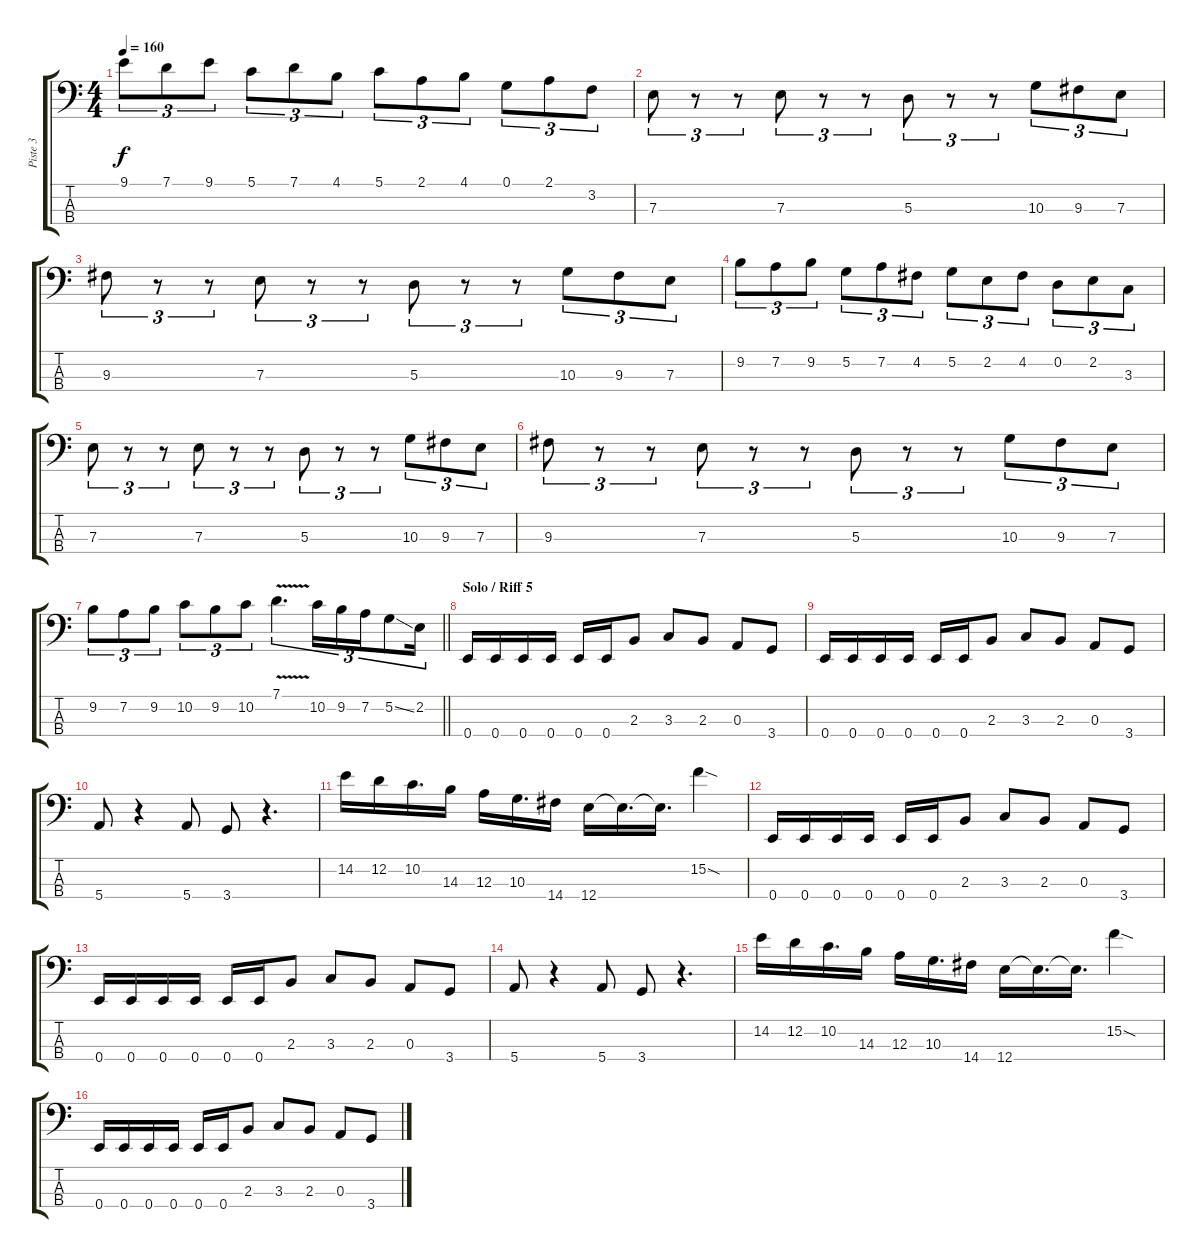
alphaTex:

\track ("Piste 3" "Piste 3") {instrument electricbassfinger}
\staff {score tabs}
\tuning (G2 D2 A1 E1) {hide}
\ts (4 4)
\tempo 160
\clef f4
\ks c
9.1.8{tu (3 2) dy f} 7.1.8{tu (3 2)} 9.1.8{tu (3 2)} 5.1.8{tu (3 2)} 7.1.8{tu (3 2)} 4.1.8{tu (3 2)} 5.1.8{tu (3 2)} 2.1.8{tu (3 2)} 4.1.8{tu (3 2)} 0.1.8{tu (3 2)} 2.1.8{tu (3 2)} 3.2.8{tu (3 2)} |
7.3.8{tu (3 2)} r.8{tu (3 2)} r.8{tu (3 2)} 7.3.8{tu (3 2)} r.8{tu (3 2)} r.8{tu (3 2)} 5.3.8{tu (3 2)} r.8{tu (3 2)} r.8{tu (3 2)} 10.3.8{tu (3 2)} 9.3.8{tu (3 2)} 7.3.8{tu (3 2)} |
9.3.8{tu (3 2)} r.8{tu (3 2)} r.8{tu (3 2)} 7.3.8{tu (3 2)} r.8{tu (3 2)} r.8{tu (3 2)} 5.3.8{tu (3 2)} r.8{tu (3 2)} r.8{tu (3 2)} 10.3.8{tu (3 2)} 9.3.8{tu (3 2)} 7.3.8{tu (3 2)} |
9.2.8{tu (3 2)} 7.2.8{tu (3 2)} 9.2.8{tu (3 2)} 5.2.8{tu (3 2)} 7.2.8{tu (3 2)} 4.2.8{tu (3 2)} 5.2.8{tu (3 2)} 2.2.8{tu (3 2)} 4.2.8{tu (3 2)} 0.2.8{tu (3 2)} 2.2.8{tu (3 2)} 3.3.8{tu (3 2)} |
7.3.8{tu (3 2)} r.8{tu (3 2)} r.8{tu (3 2)} 7.3.8{tu (3 2)} r.8{tu (3 2)} r.8{tu (3 2)} 5.3.8{tu (3 2)} r.8{tu (3 2)} r.8{tu (3 2)} 10.3.8{tu (3 2)} 9.3.8{tu (3 2)} 7.3.8{tu (3 2)} |
9.3.8{tu (3 2)} r.8{tu (3 2)} r.8{tu (3 2)} 7.3.8{tu (3 2)} r.8{tu (3 2)} r.8{tu (3 2)} 5.3.8{tu (3 2)} r.8{tu (3 2)} r.8{tu (3 2)} 10.3.8{tu (3 2)} 9.3.8{tu (3 2)} 7.3.8{tu (3 2)} |
\barLineRight lightlight
9.2.8{tu (3 2)} 7.2.8{tu (3 2)} 9.2.8{tu (3 2)} 10.2.8{tu (3 2)} 9.2.8{tu (3 2)} 10.2.8{tu (3 2)} 7.1{v}.4{d tu (3 2)} 10.2.16{tu (3 2)} 9.2.16{tu (3 2)} 7.2.16{tu (3 2)} 5.2{ss}.8{tu (3 2)} 2.2.16{tu (3 2)} |
\section ("" "Solo / Riff 5")
0.4.16 0.4.16 0.4.16 0.4.16 0.4.16 0.4.16 2.3.8 3.3.8 2.3.8 0.3.8 3.4.8 |
0.4.16 0.4.16 0.4.16 0.4.16 0.4.16 0.4.16 2.3.8 3.3.8 2.3.8 0.3.8 3.4.8 |
5.4.8 r.4 5.4.8 3.4.8 r.4{d} |
14.2.16 12.2.16 10.2.16{d} 14.3.16 12.3.16 10.3.16{d} 14.4.16 12.4.16 12.4{t}.16{d} 12.4{t}.16{d} 15.2{sod}.4 |
0.4.16 0.4.16 0.4.16 0.4.16 0.4.16 0.4.16 2.3.8 3.3.8 2.3.8 0.3.8 3.4.8 |
0.4.16 0.4.16 0.4.16 0.4.16 0.4.16 0.4.16 2.3.8 3.3.8 2.3.8 0.3.8 3.4.8 |
5.4.8 r.4 5.4.8 3.4.8 r.4{d} |
14.2.16 12.2.16 10.2.16{d} 14.3.16 12.3.16 10.3.16{d} 14.4.16 12.4.16 12.4{t}.16{d} 12.4{t}.16{d} 15.2{sod}.4 |
0.4.16 0.4.16 0.4.16 0.4.16 0.4.16 0.4.16 2.3.8 3.3.8 2.3.8 0.3.8 3.4.8
